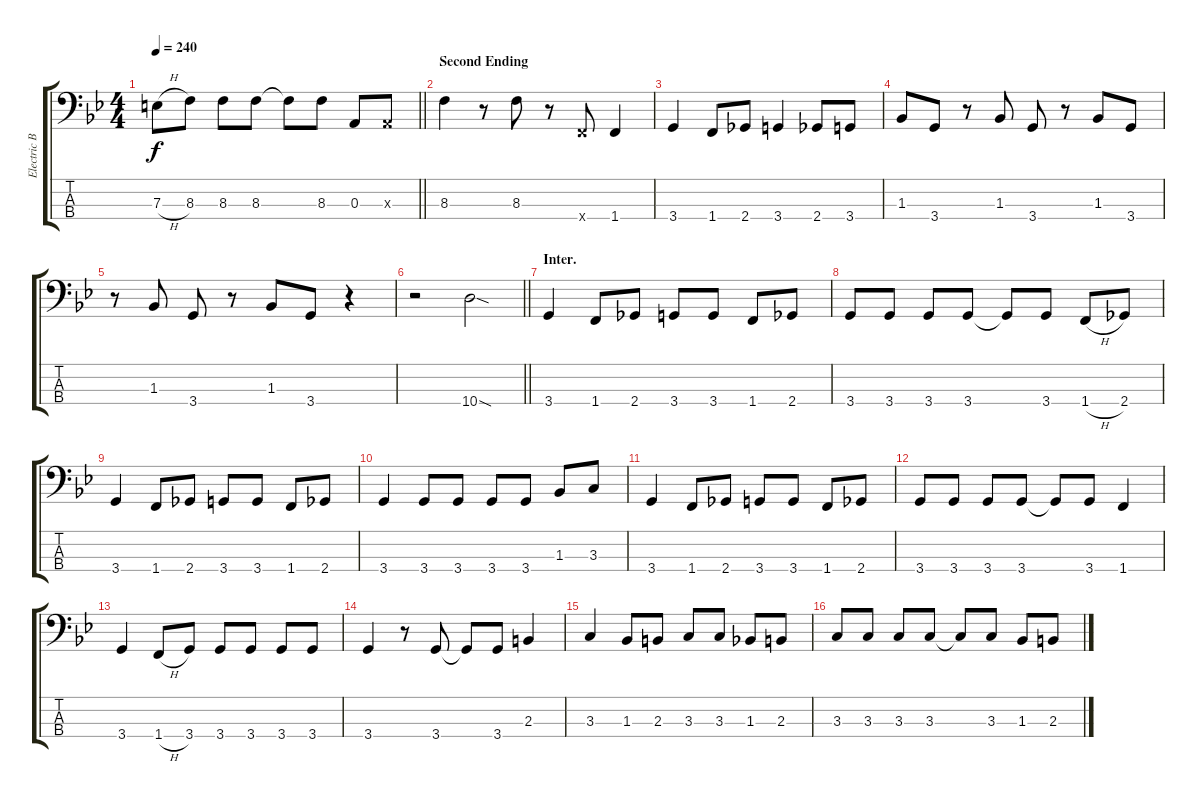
\track ("Electric Bass" "Electric B") {instrument electricbassfinger}
\staff {score tabs}
\tuning (G2 D2 A1 E1) {hide}
\ts (4 4)
\tempo 240
\clef f4
\barLineRight lightlight
\ks bb
7.3{h}.8{dy f} 8.3.8 8.3.8 8.3.8 8.3{t}.8 8.3.8 0.3.8 0.3{x}.8 |
\section ("" "Second Ending")
8.3.4 r.8 8.3.8 r.8 1.4{x}.8 1.4.4 |
3.4.4 1.4.8 2.4.8 3.4.4 2.4.8 3.4.8 |
1.3.8 3.4.8 r.8 1.3.8 3.4.8 r.8 1.3.8 3.4.8 |
r.8 1.3.8 3.4.8 r.8 1.3.8 3.4.8 r.4 |
\barLineRight lightlight
r.2 10.4{sod}.2 |
\section ("" "Inter.")
3.4.4 1.4.8 2.4.8 3.4.8 3.4.8 1.4.8 2.4.8 |
3.4.8 3.4.8 3.4.8 3.4.8 3.4{t}.8 3.4.8 1.4{h}.8 2.4.8 |
3.4.4 1.4.8 2.4.8 3.4.8 3.4.8 1.4.8 2.4.8 |
3.4.4 3.4.8 3.4.8 3.4.8 3.4.8 1.3.8 3.3.8 |
3.4.4 1.4.8 2.4.8 3.4.8 3.4.8 1.4.8 2.4.8 |
3.4.8 3.4.8 3.4.8 3.4.8 3.4{t}.8 3.4.8 1.4.4 |
3.4.4 1.4{h}.8 3.4.8 3.4.8 3.4.8 3.4.8 3.4.8 |
3.4.4 r.8 3.4.8 3.4{t}.8 3.4.8 2.3.4 |
3.3.4 1.3.8 2.3.8 3.3.8 3.3.8 1.3.8 2.3.8 |
3.3.8 3.3.8 3.3.8 3.3.8 3.3{t}.8 3.3.8 1.3.8 2.3.8
